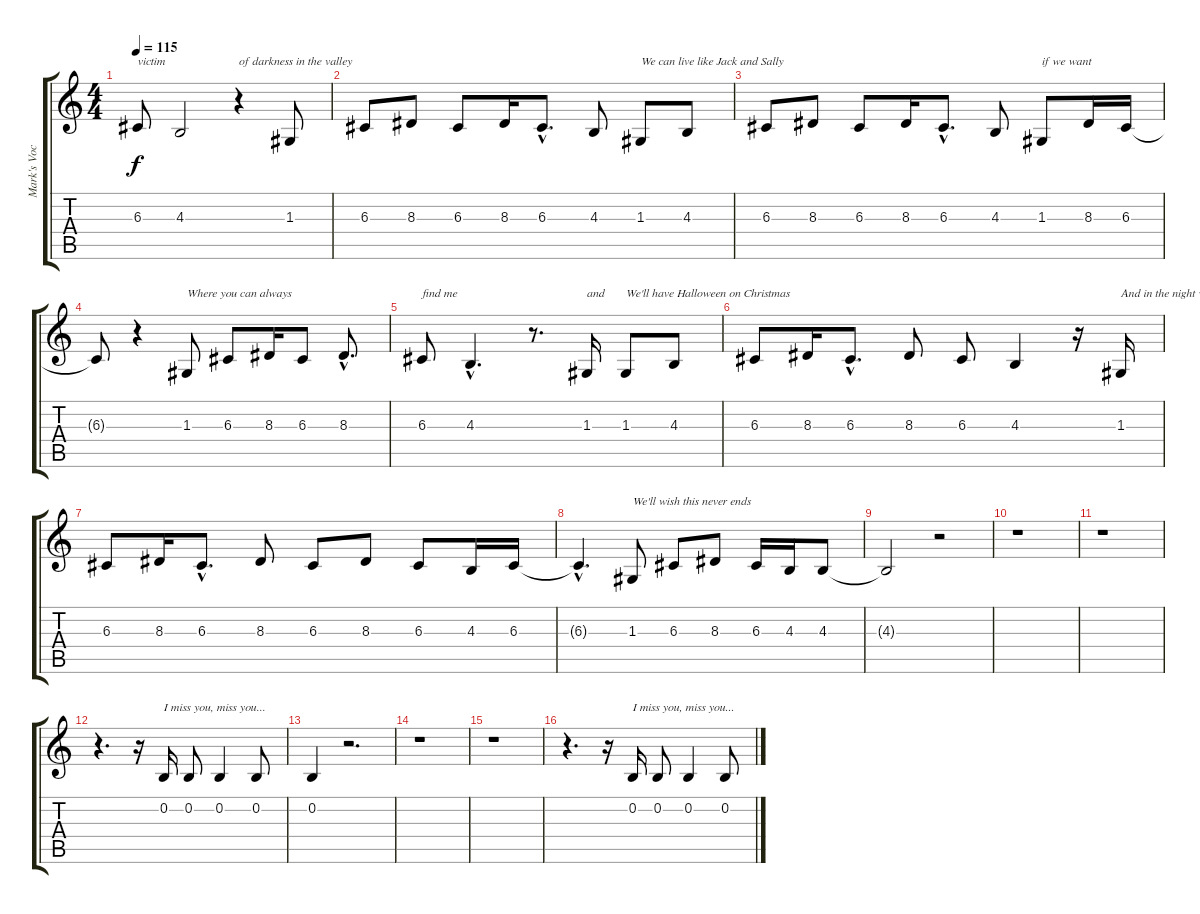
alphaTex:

\track ("Mark's Vocals" "Mark's Voc") {instrument tuba}
\staff {score tabs}
\tuning (E4 B3 G3 D3 A2 E2) {hide}
\ts (4 4)
\tempo 115
\clef g2
\ks c
6.3.8{txt "victim " dy f} 4.3.2 r.4{txt "of darkness in the valley"} 1.3.8 |
6.3.8 8.3.8 6.3.8 8.3.16 6.3{hac}.8{d} 4.3.8 1.3.8{txt "We can live like Jack and Sally "} 4.3.8 |
6.3.8 8.3.8 6.3.8 8.3.16 6.3{hac}.8{d} 4.3.8 1.3.8{txt "if we want "} 8.3.16 6.3.16 |
6.3{t}.8 r.4 1.3.8{txt "Where you can always"} 6.3.8 8.3.16 6.3.8 8.3{hac}.8{d} |
6.3.8{txt "find me"} 4.3{hac}.4{d} r.8{d} 1.3.16{txt "and"} 1.3.8{txt "We'll have Halloween on Christmas"} 4.3.8 |
6.3.8 8.3.16 6.3{hac}.8{d} 8.3.8 6.3.8 4.3.4 r.16 1.3.16{txt "And in the night we'll wish this never ends"} |
6.3.8 8.3.16 6.3{hac}.8{d} 8.3.8 6.3.8 8.3.8 6.3.8 4.3.16 6.3.16 |
6.3{hac t}.4{d} 1.3.8{txt "We'll wish this never ends"} 6.3.8 8.3.8 6.3.16 4.3.16 4.3.8 |
4.3{t}.2 r.2 |
r.1 |
r.1 |
r.4{d} r.16 0.2.16{txt "I miss you, miss you..."} 0.2.8 0.2.4 0.2.8 |
0.2.4 r.2{d} |
r.1 |
r.1 |
r.4{d} r.16 0.2.16{txt "I miss you, miss you..."} 0.2.8 0.2.4 0.2.8
